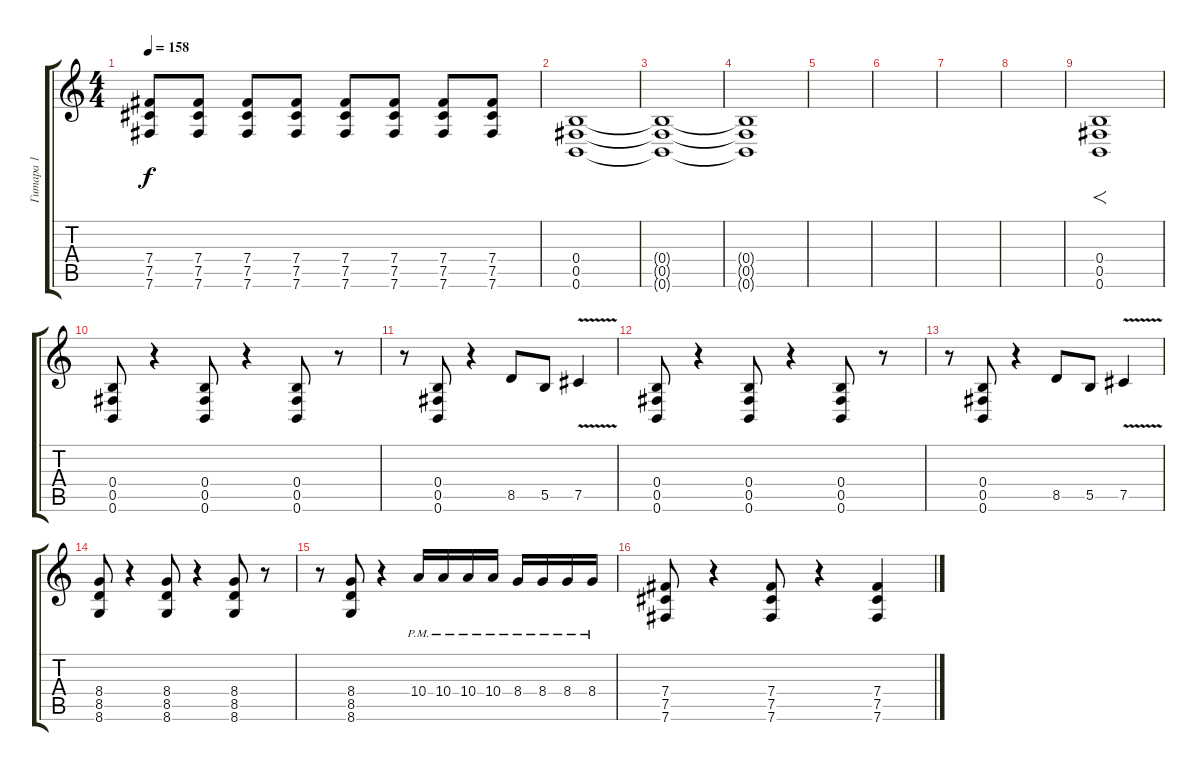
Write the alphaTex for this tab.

\track ("Гитара 1" "Гитара 1") {instrument distortionguitar}
\staff {score tabs}
\tuning (Db4 Ab3 E3 B2 Gb2 B1) {hide}
\ts (4 4)
\tempo 158
\clef g2
\ks c
(7.4 7.5 7.6).8{dy f} (7.4 7.5 7.6).8 (7.4 7.5 7.6).8 (7.4 7.5 7.6).8 (7.4 7.5 7.6).8 (7.4 7.5 7.6).8 (7.4 7.5 7.6).8 (7.4 7.5 7.6).8 |
(0.4 0.5 0.6).1 |
(0.4{t} 0.5{t} 0.6{t}).1 |
(0.4{t} 0.5{t} 0.6{t}).1 |
|
|
|
|
(0.4 0.5 0.6).1{f} |
(0.4 0.5 0.6).8 r.4 (0.4 0.5 0.6).8 r.4 (0.4 0.5 0.6).8 r.8 |
r.8 (0.4 0.5 0.6).8 r.4 8.5.8 5.5.8 7.5{v}.4 |
(0.4 0.5 0.6).8 r.4 (0.4 0.5 0.6).8 r.4 (0.4 0.5 0.6).8 r.8 |
r.8 (0.4 0.5 0.6).8 r.4 8.5.8 5.5.8 7.5{v}.4 |
(8.4 8.5 8.6).8 r.4 (8.4 8.5 8.6).8 r.4 (8.4 8.5 8.6).8 r.8 |
r.8 (8.4 8.5 8.6).8 r.4 10.4{pm}.16 10.4{pm}.16 10.4{pm}.16 10.4{pm}.16 8.4{pm}.16 8.4{pm}.16 8.4{pm}.16 8.4{pm}.16 |
(7.4 7.5 7.6).8 r.4 (7.4 7.5 7.6).8 r.4 (7.4 7.5 7.6).4
